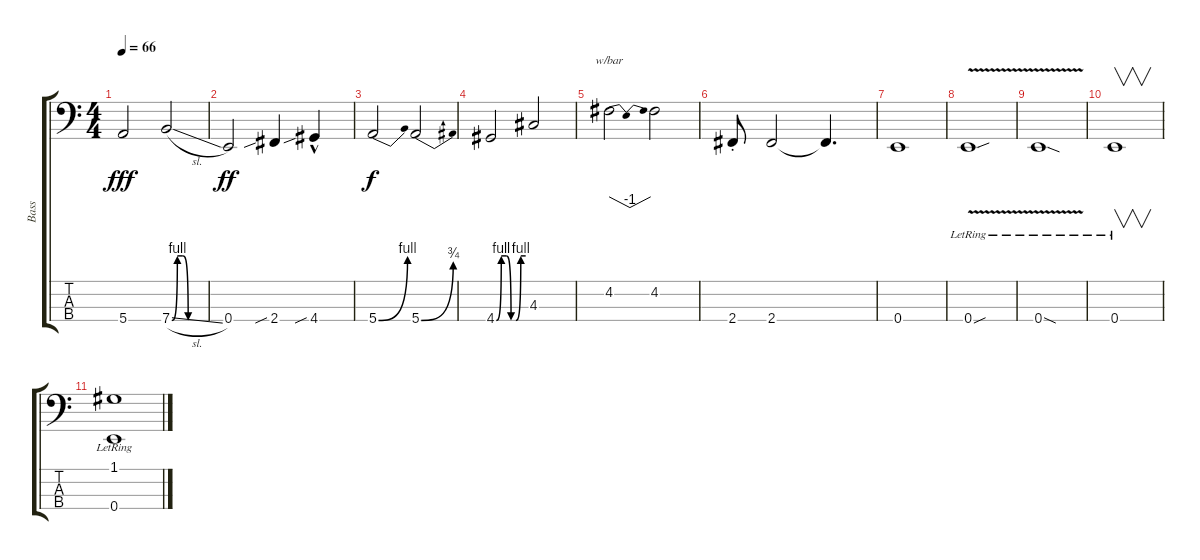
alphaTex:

\track ("Bass" "Bass") {instrument electricbassfinger}
\staff {score tabs}
\tuning (G2 D2 A1 E1) {hide}
\ts (4 4)
\tempo 66
\clef f4
\ks c
5.4.2{dy fff} 7.4{be (custom 0 0 10 4 20 4 30 0 60 0) sl}.2 |
0.4.2{dy ff} 2.4{sib}.4 4.4{sib hac}.4 |
5.4{be (bend 0 0 60 4)}.2{dy f} 5.4{be (bend 0 0 60 3)}.2 |
4.4{be (custom 0 0 10 4 20 4 30 0 40 0 50 4 60 4)}.2 4.3.2 |
4.2.2{tbe (dip default 0 0 30 -4 60 0)} 4.2.2 |
2.4{st}.8 2.4.2 2.4{t}.4{d} |
0.4.1 |
0.4{v sou lr}.1 |
0.4{v sod lr}.1 |
0.4{lr}.1{v} |
(1.1{lr} 0.4{lr}).1
